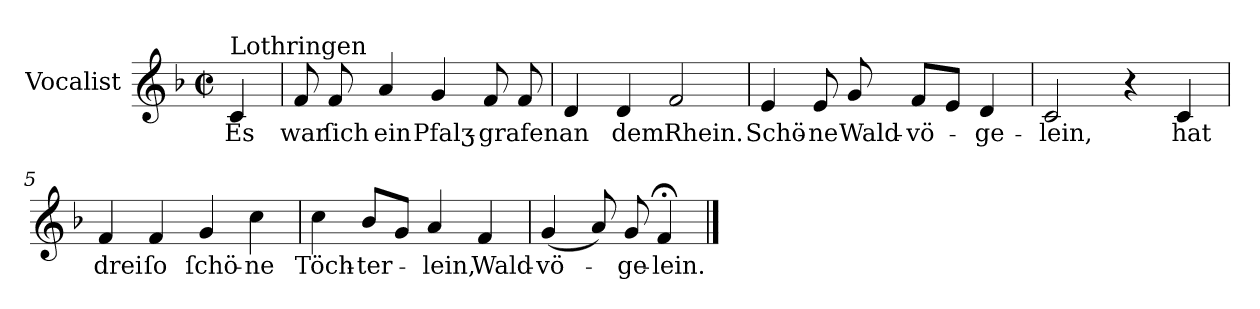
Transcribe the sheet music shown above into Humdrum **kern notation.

**kern	**text
*part1	*part1
*staff1	*staff1
*I"Vocalist	*
*k[b-]	*
*F:	*
*M4/4	*
*met(c|)	*
=	=
!LO:TX:a:t=Lothringen	!
4c	Es
=1	=1
8f	war
8f	ſich
4a	ein
4g	Pfalʒ-
8f	-grafen
8f	.
=2	=2
4d	an
4d	dem
2f	Rhein.
=3	=3
4e	Schö-
8e	-ne
8g	Wald-
8fL	-vö-
8eJ	.
4d	-ge-
=4	=4
2c	-lein,
4r	.
4c	hat
=5	=5
4f	drei
4f	ſo
4g	ſchö-
4cc	-ne
=6	=6
4cc	Töch-
8b-L	-ter-
8gJ	.
4a	-lein,
4f	Wald-
=7	=7
(4g	-vö-
8a)	.
8g	-ge-
4f;<	-lein.
==	==
*-	*-
